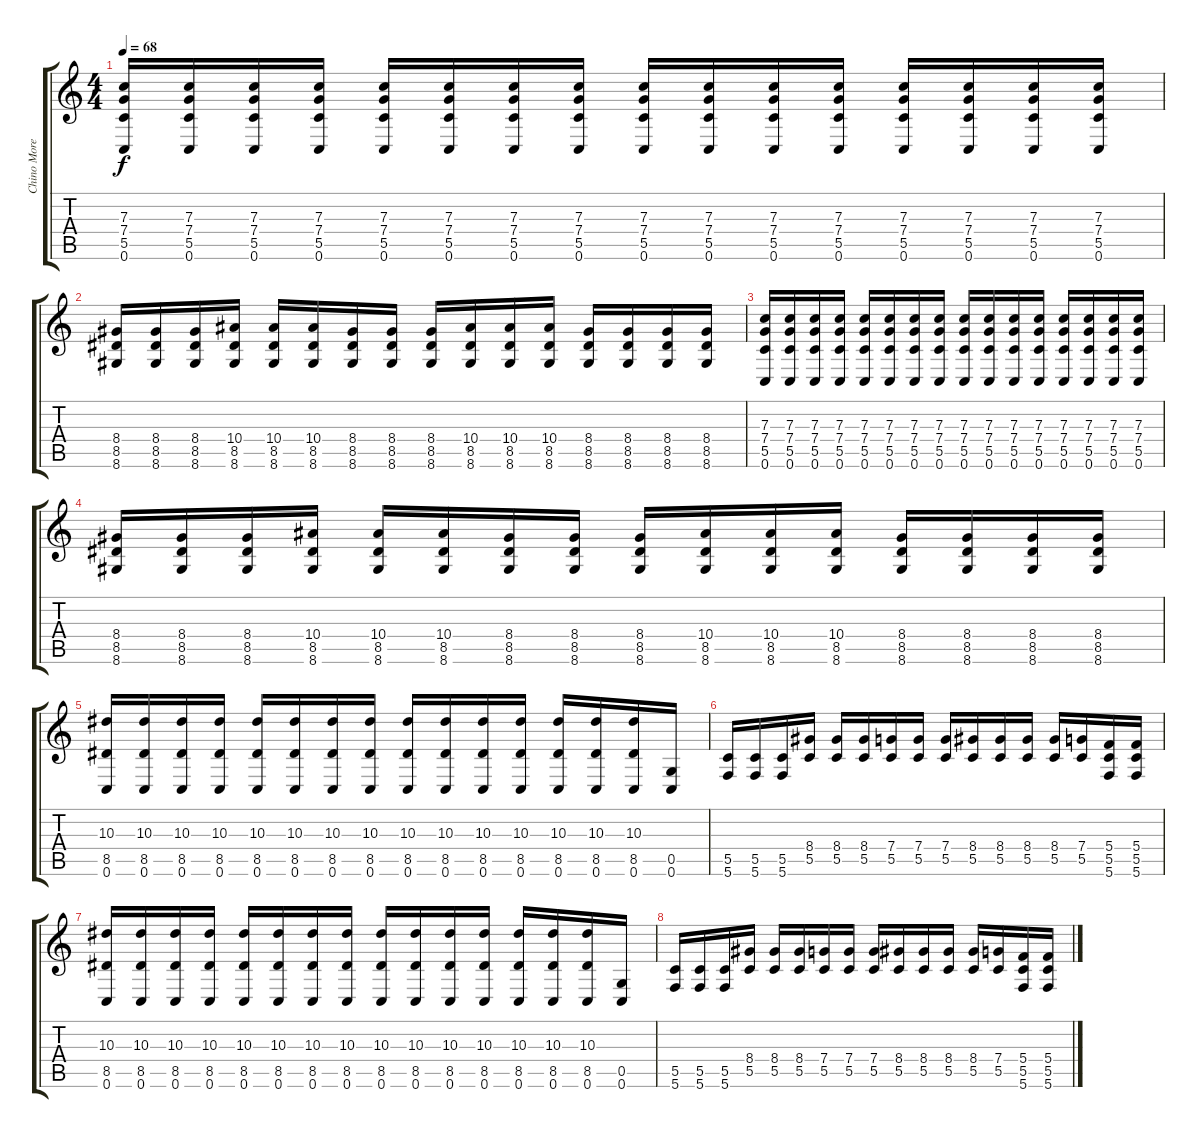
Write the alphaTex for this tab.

\track ("Chino Moreno" "Chino More") {instrument overdrivenguitar}
\staff {score tabs}
\tuning (D4 A3 F3 C3 G2 C2) {hide}
\ts (4 4)
\tempo 68
\clef g2
\ks c
(7.3 7.4 5.5 0.6).16{dy f} (7.3 7.4 5.5 0.6).16 (7.3 7.4 5.5 0.6).16 (7.3 7.4 5.5 0.6).16 (7.3 7.4 5.5 0.6).16 (7.3 7.4 5.5 0.6).16 (7.3 7.4 5.5 0.6).16 (7.3 7.4 5.5 0.6).16 (7.3 7.4 5.5 0.6).16 (7.3 7.4 5.5 0.6).16 (7.3 7.4 5.5 0.6).16 (7.3 7.4 5.5 0.6).16 (7.3 7.4 5.5 0.6).16 (7.3 7.4 5.5 0.6).16 (7.3 7.4 5.5 0.6).16 (7.3 7.4 5.5 0.6).16 |
(8.4 8.5 8.6).16 (8.4 8.5 8.6).16 (8.4 8.5 8.6).16 (10.4 8.5 8.6).16 (10.4 8.5 8.6).16 (10.4 8.5 8.6).16 (8.4 8.5 8.6).16 (8.4 8.5 8.6).16 (8.4 8.5 8.6).16 (10.4 8.5 8.6).16 (10.4 8.5 8.6).16 (10.4 8.5 8.6).16 (8.4 8.5 8.6).16 (8.4 8.5 8.6).16 (8.4 8.5 8.6).16 (8.4 8.5 8.6).16 |
(7.3 7.4 5.5 0.6).16 (7.3 7.4 5.5 0.6).16 (7.3 7.4 5.5 0.6).16 (7.3 7.4 5.5 0.6).16 (7.3 7.4 5.5 0.6).16 (7.3 7.4 5.5 0.6).16 (7.3 7.4 5.5 0.6).16 (7.3 7.4 5.5 0.6).16 (7.3 7.4 5.5 0.6).16 (7.3 7.4 5.5 0.6).16 (7.3 7.4 5.5 0.6).16 (7.3 7.4 5.5 0.6).16 (7.3 7.4 5.5 0.6).16 (7.3 7.4 5.5 0.6).16 (7.3 7.4 5.5 0.6).16 (7.3 7.4 5.5 0.6).16 |
(8.4 8.5 8.6).16 (8.4 8.5 8.6).16 (8.4 8.5 8.6).16 (10.4 8.5 8.6).16 (10.4 8.5 8.6).16 (10.4 8.5 8.6).16 (8.4 8.5 8.6).16 (8.4 8.5 8.6).16 (8.4 8.5 8.6).16 (10.4 8.5 8.6).16 (10.4 8.5 8.6).16 (10.4 8.5 8.6).16 (8.4 8.5 8.6).16 (8.4 8.5 8.6).16 (8.4 8.5 8.6).16 (8.4 8.5 8.6).16 |
(10.3 8.5 0.6).16{instrument overdrivenguitar} (10.3 8.5 0.6).16 (10.3 8.5 0.6).16 (10.3 8.5 0.6).16 (10.3 8.5 0.6).16 (10.3 8.5 0.6).16 (10.3 8.5 0.6).16 (10.3 8.5 0.6).16 (10.3 8.5 0.6).16 (10.3 8.5 0.6).16 (10.3 8.5 0.6).16 (10.3 8.5 0.6).16 (10.3 8.5 0.6).16 (10.3 8.5 0.6).16 (10.3 8.5 0.6).16 (0.5 0.6).16 |
(5.5 5.6).16 (5.5 5.6).16 (5.5 5.6).16 (8.4 5.5).16 (8.4 5.5).16 (8.4 5.5).16 (7.4 5.5).16 (7.4 5.5).16 (7.4 5.5).16 (8.4 5.5).16 (8.4 5.5).16 (8.4 5.5).16 (8.4 5.5).16 (7.4 5.5).16 (5.4 5.5 5.6).16 (5.4 5.5 5.6).16 |
(10.3 8.5 0.6).16 (10.3 8.5 0.6).16 (10.3 8.5 0.6).16 (10.3 8.5 0.6).16 (10.3 8.5 0.6).16 (10.3 8.5 0.6).16 (10.3 8.5 0.6).16 (10.3 8.5 0.6).16 (10.3 8.5 0.6).16 (10.3 8.5 0.6).16 (10.3 8.5 0.6).16 (10.3 8.5 0.6).16 (10.3 8.5 0.6).16 (10.3 8.5 0.6).16 (10.3 8.5 0.6).16 (0.5 0.6).16 |
(5.5 5.6).16 (5.5 5.6).16 (5.5 5.6).16 (8.4 5.5).16 (8.4 5.5).16 (8.4 5.5).16 (7.4 5.5).16 (7.4 5.5).16 (7.4 5.5).16 (8.4 5.5).16 (8.4 5.5).16 (8.4 5.5).16 (8.4 5.5).16 (7.4 5.5).16 (5.4 5.5 5.6).16 (5.4 5.5 5.6).16
